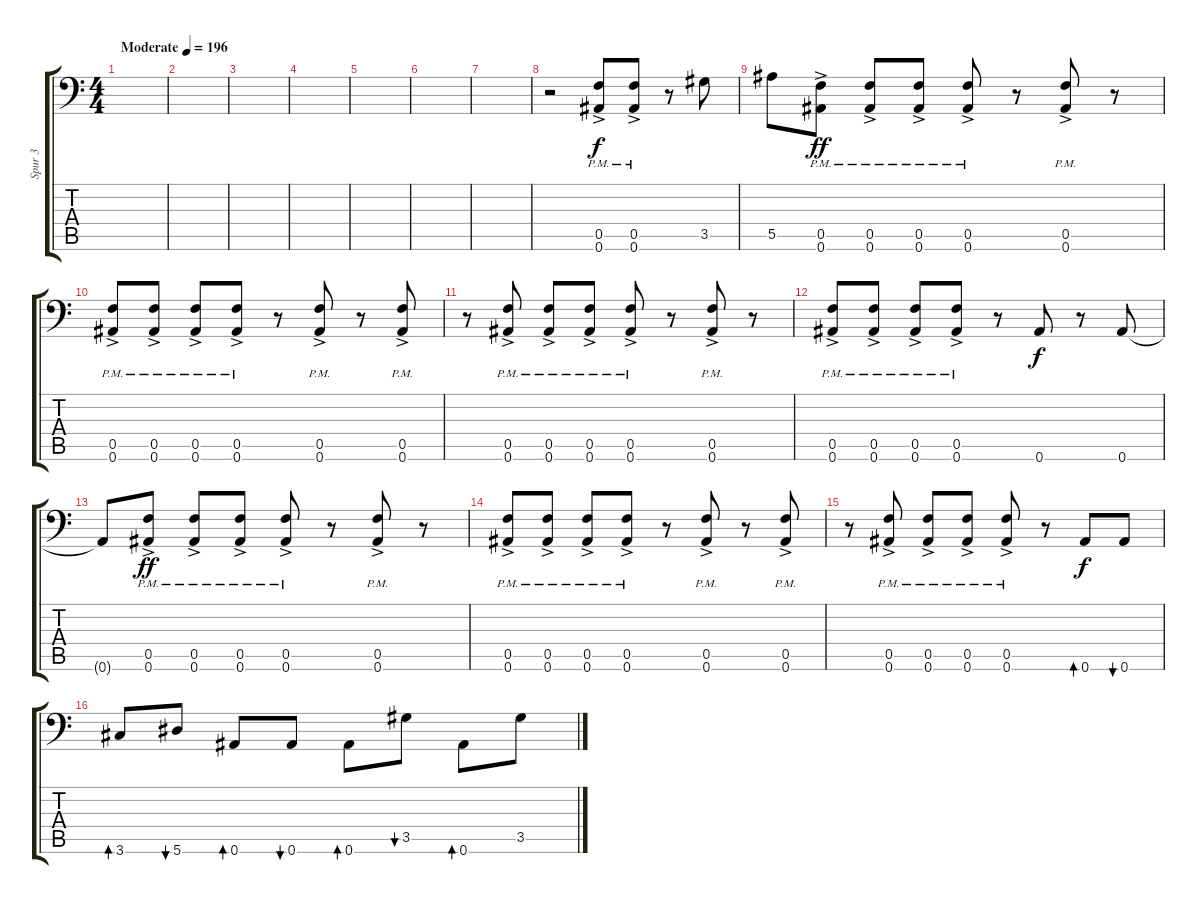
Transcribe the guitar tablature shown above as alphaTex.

\track ("Spur 3" "Spur 3") {instrument distortionguitar}
\staff {score tabs}
\tuning (C4 G3 Eb3 Bb2 F2 Bb1) {hide}
\ts (4 4)
\tempo (196 "Moderate")
\clef f4
\ks c
|
|
|
|
|
|
|
r.2 (0.5{ac pm} 0.6{ac pm}).8 (0.5{ac pm} 0.6{ac pm}).8 r.8 3.5.8{dy f} |
5.5.8 (0.5{ac pm} 0.6{ac pm}).8{dy ff} (0.5{ac pm} 0.6{ac pm}).8 (0.5{ac pm} 0.6{ac pm}).8 (0.5{ac pm} 0.6{ac pm}).8 r.8 (0.5{ac pm} 0.6{ac pm}).8 r.8 |
(0.5{ac pm} 0.6{ac pm}).8 (0.5{ac pm} 0.6{ac pm}).8 (0.5{ac pm} 0.6{ac pm}).8 (0.5{ac pm} 0.6{ac pm}).8 r.8 (0.5{ac pm} 0.6{ac pm}).8 r.8 (0.5{ac pm} 0.6{ac pm}).8 |
r.8 (0.5{ac pm} 0.6{ac pm}).8 (0.5{ac pm} 0.6{ac pm}).8 (0.5{ac pm} 0.6{ac pm}).8 (0.5{ac pm} 0.6{ac pm}).8 r.8 (0.5{ac pm} 0.6{ac pm}).8 r.8 |
(0.5{ac pm} 0.6{ac pm}).8 (0.5{ac pm} 0.6{ac pm}).8 (0.5{ac pm} 0.6{ac pm}).8 (0.5{ac pm} 0.6{ac pm}).8 r.8 0.6.8{dy f} r.8 0.6.8 |
0.6{t}.8 (0.5{ac pm} 0.6{ac pm}).8{dy ff} (0.5{ac pm} 0.6{ac pm}).8 (0.5{ac pm} 0.6{ac pm}).8 (0.5{ac pm} 0.6{ac pm}).8 r.8 (0.5{ac pm} 0.6{ac pm}).8 r.8 |
(0.5{ac pm} 0.6{ac pm}).8 (0.5{ac pm} 0.6{ac pm}).8 (0.5{ac pm} 0.6{ac pm}).8 (0.5{ac pm} 0.6{ac pm}).8 r.8 (0.5{ac pm} 0.6{ac pm}).8 r.8 (0.5{ac pm} 0.6{ac pm}).8 |
r.8 (0.5{ac pm} 0.6{ac pm}).8 (0.5{ac pm} 0.6{ac pm}).8 (0.5{ac pm} 0.6{ac pm}).8 (0.5{ac pm} 0.6{ac pm}).8 r.8 0.6.8{bd 60 dy f} 0.6.8{bu 60} |
3.6.8{bd 60} 5.6.8{bu 60} 0.6.8{bd 60} 0.6.8{bu 60} 0.6.8{bd 60} 3.5.8{bu 60} 0.6.8{bd 60} 3.5.8
